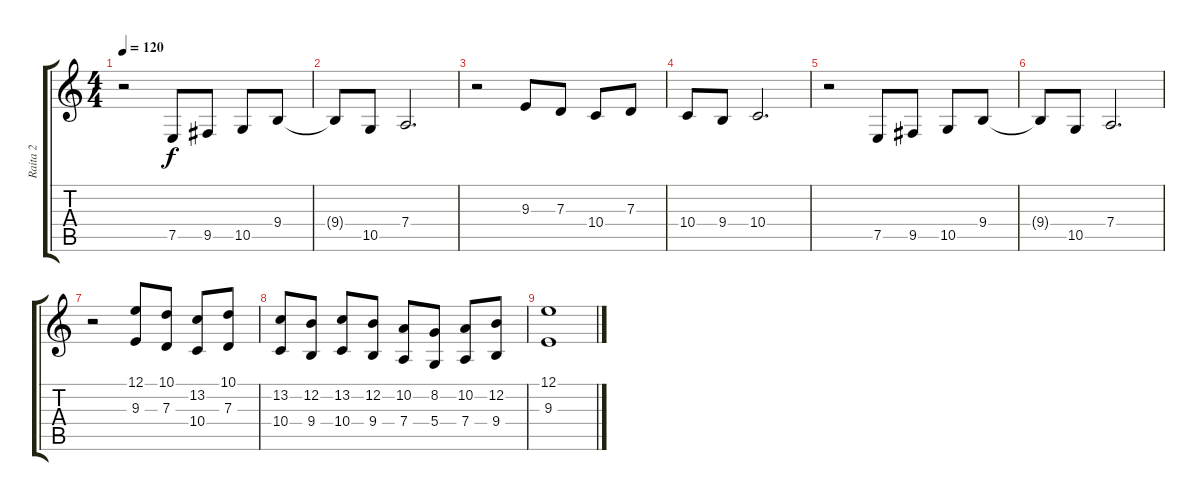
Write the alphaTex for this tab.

\track ("Raita 2" "Raita 2") {instrument frenchhorn}
\staff {score tabs}
\tuning (E4 B3 G3 D3 A2 E2) {hide}
\ts (4 4)
\tempo 120
\clef g2
\ks c
r.2{dy f} 7.5.8 9.5.8 10.5.8 9.4.8 |
9.4{t}.8 10.5.8 7.4.2{d} |
r.2 9.3.8 7.3.8 10.4.8 7.3.8 |
10.4.8 9.4.8 10.4.2{d} |
r.2 7.5.8 9.5.8 10.5.8 9.4.8 |
9.4{t}.8 10.5.8 7.4.2{d} |
r.2 (12.1 9.3).8 (10.1 7.3).8 (13.2 10.4).8 (10.1 7.3).8 |
(13.2 10.4).8 (12.2 9.4).8 (13.2 10.4).8 (12.2 9.4).8 (10.2 7.4).8 (8.2 5.4).8 (10.2 7.4).8 (12.2 9.4).8 |
(12.1 9.3).1
